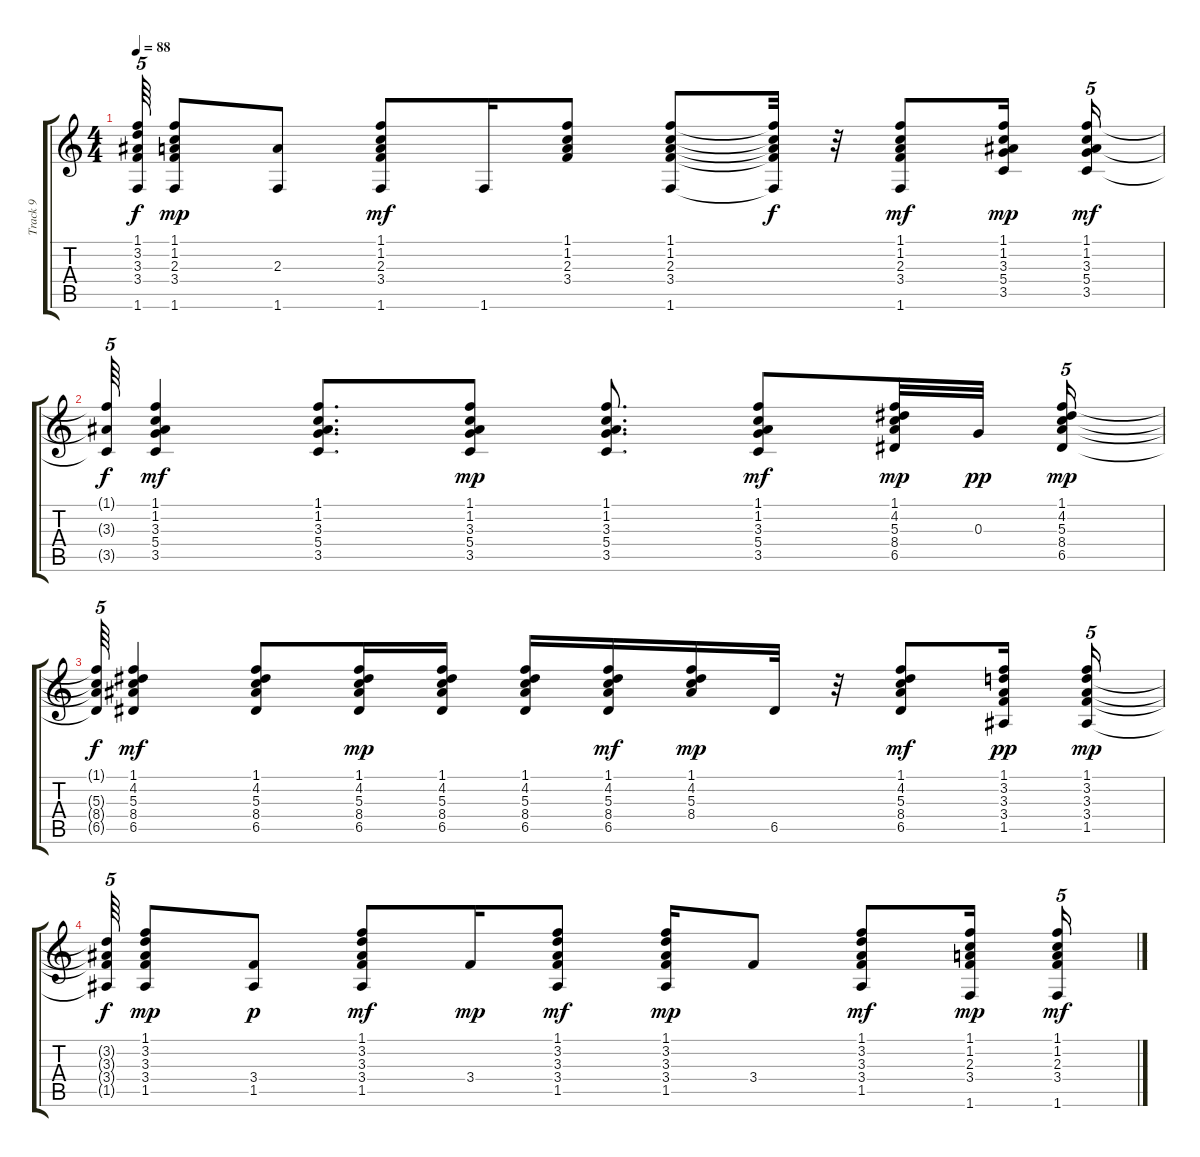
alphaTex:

\track ("Track 9" "Track 9") {instrument acousticguitarsteel}
\staff {score tabs}
\tuning (E4 B3 G3 D3 A2 E2) {hide}
\ts (4 4)
\tempo 88
\clef g2
\ks c
(1.1{t} 3.2{t} 3.3{t} 3.4{t} 1.6{t}).64{tu (5 4) dy f} (1.1 1.2 2.3 3.4 1.6).8{dy mp} (2.3 1.6).8 (1.1 1.2 2.3 3.4 1.6).8{dy mf} 1.6.16 (1.1 1.2 2.3 3.4).8 (1.1 1.2 2.3 3.4 1.6).8 (1.1{t} 1.2{t} 2.3{t} 3.4{t} 1.6{t}).32{dy f} r.32 (1.1 1.2 2.3 3.4 1.6).8{dy mf} (1.1 1.2 3.3 5.4 3.5).16{dy mp} (1.1 1.2 3.3 5.4 3.5).16{tu (5 4) dy mf} |
(1.1{t} 3.3{t} 3.5{t}).64{tu (5 4) dy f} (1.1 1.2 3.3 5.4 3.5).4{dy mf} (1.1 1.2 3.3 5.4 3.5).8{d} (1.1 1.2 3.3 5.4 3.5).8{dy mp} (1.1 1.2 3.3 5.4 3.5).8{d} (1.1 1.2 3.3 5.4 3.5).8{dy mf} (1.1 4.2 5.3 8.4 6.5).32{dy mp} 0.3.32{dy pp beam splitsecondary} (1.1 4.2 5.3 8.4 6.5).16{tu (5 4) dy mp} |
(1.1{t} 5.3{t} 8.4{t} 6.5{t}).64{tu (5 4) dy f} (1.1 4.2 5.3 8.4 6.5).4{dy mf} (1.1 4.2 5.3 8.4 6.5).8 (1.1 4.2 5.3 8.4 6.5).16{dy mp} (1.1 4.2 5.3 8.4 6.5).16 (1.1 4.2 5.3 8.4 6.5).16 (1.1 4.2 5.3 8.4 6.5).16{dy mf} (1.1 4.2 5.3 8.4).16{dy mp} 6.5.32 r.32 (1.1 4.2 5.3 8.4 6.5).8{dy mf} (1.1 3.2 3.3 3.4 1.5).16{dy pp} (1.1 3.2 3.3 3.4 1.5).16{tu (5 4) dy mp} |
(3.2{t} 3.3{t} 3.4{t} 1.5{t}).64{tu (5 4) dy f} (1.1 3.2 3.3 3.4 1.5).8{dy mp} (3.4 1.5).8{dy p} (1.1 3.2 3.3 3.4 1.5).8{dy mf} 3.4.16{dy mp} (1.1 3.2 3.3 3.4 1.5).8{dy mf} (1.1 3.2 3.3 3.4 1.5).16{dy mp} 3.4.8 (1.1 3.2 3.3 3.4 1.5).8{dy mf} (1.1 1.2 2.3 3.4 1.6).16{dy mp} (1.1 1.2 2.3 3.4 1.6).16{tu (5 4) dy mf}
